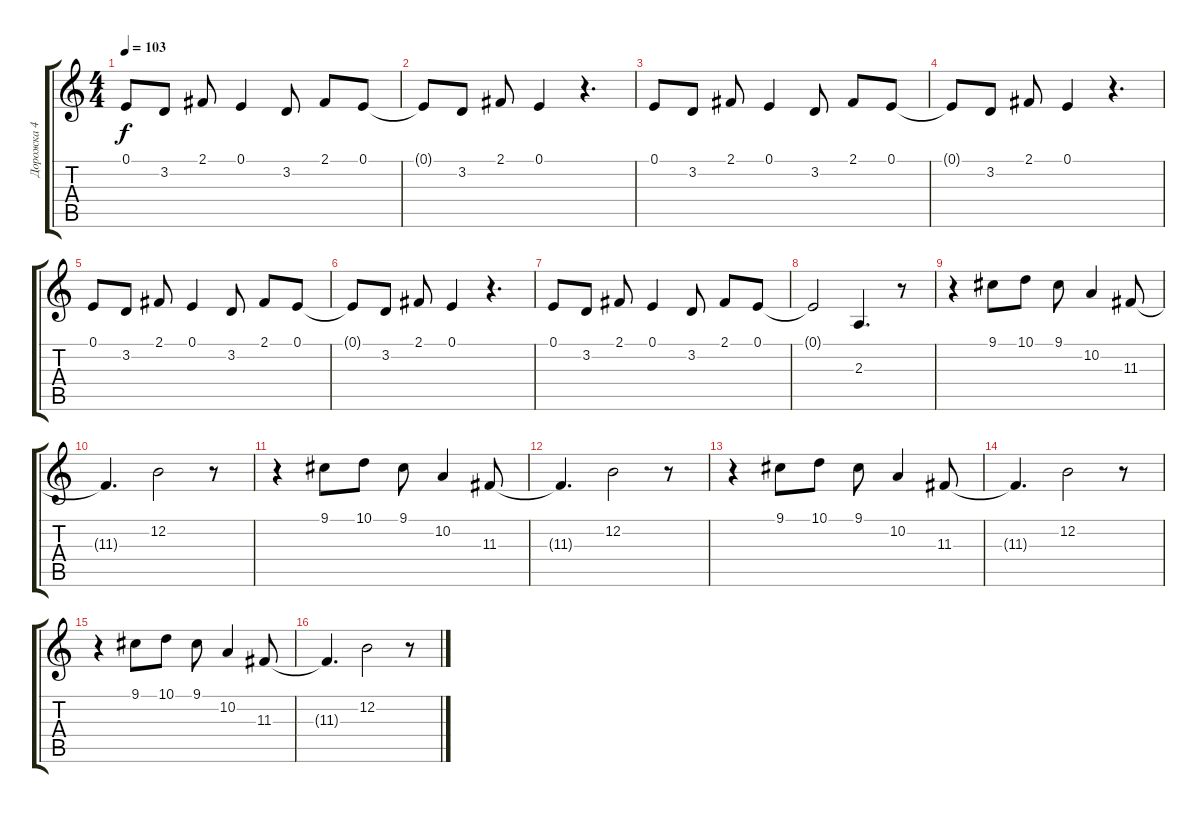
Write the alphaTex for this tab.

\track ("Дорожка 4" "Дорожка 4") {instrument stringensemble1}
\staff {score tabs}
\tuning (E4 B3 G3 D3 A2 E2) {hide}
\ts (4 4)
\tempo 103
\clef g2
\ks c
0.1.8{dy f} 3.2.8 2.1.8 0.1.4 3.2.8 2.1.8 0.1.8 |
0.1{t}.8 3.2.8 2.1.8 0.1.4 r.4{d} |
0.1.8 3.2.8 2.1.8 0.1.4 3.2.8 2.1.8 0.1.8 |
0.1{t}.8 3.2.8 2.1.8 0.1.4 r.4{d} |
0.1.8 3.2.8 2.1.8 0.1.4 3.2.8 2.1.8 0.1.8 |
0.1{t}.8 3.2.8 2.1.8 0.1.4 r.4{d} |
0.1.8 3.2.8 2.1.8 0.1.4 3.2.8 2.1.8 0.1.8 |
0.1{t}.2 2.3.4{d} r.8 |
r.4 9.1.8{instrument stringensemble1} 10.1.8 9.1.8 10.2.4 11.3.8 |
11.3{t}.4{d} 12.2.2 r.8 |
r.4 9.1.8{instrument stringensemble1} 10.1.8 9.1.8 10.2.4 11.3.8 |
11.3{t}.4{d} 12.2.2 r.8 |
r.4 9.1.8{instrument stringensemble1} 10.1.8 9.1.8 10.2.4 11.3.8 |
11.3{t}.4{d} 12.2.2 r.8 |
r.4 9.1.8{instrument stringensemble1} 10.1.8 9.1.8 10.2.4 11.3.8 |
11.3{t}.4{d} 12.2.2 r.8
